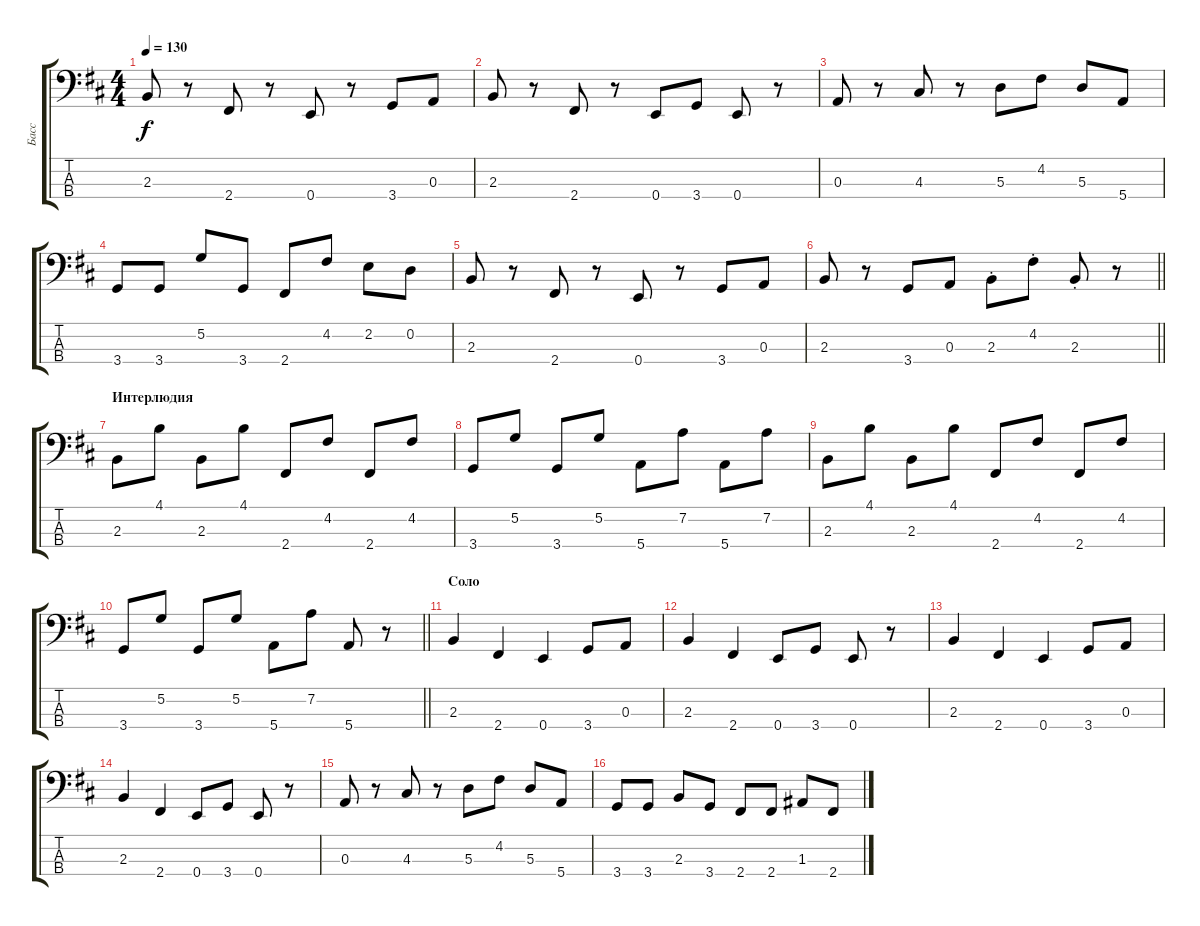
\track ("Басс" "Басс") {instrument electricbassfinger}
\staff {score tabs}
\tuning (G2 D2 A1 E1) {hide}
\ts (4 4)
\tempo 130
\clef f4
\ks bminor
2.3.8{dy f} r.8 2.4.8 r.8 0.4.8 r.8 3.4.8 0.3.8 |
2.3.8 r.8 2.4.8 r.8 0.4.8 3.4.8 0.4.8 r.8 |
0.3.8 r.8 4.3.8 r.8 5.3.8 4.2.8 5.3.8 5.4.8 |
3.4.8 3.4.8 5.2.8 3.4.8 2.4.8 4.2.8 2.2.8 0.2.8 |
2.3.8 r.8 2.4.8 r.8 0.4.8 r.8 3.4.8 0.3.8 |
\barLineRight lightlight
2.3.8 r.8 3.4.8 0.3.8 2.3{st}.8 4.2{st}.8 2.3{st}.8 r.8 |
\section ("" "Интерлюдия")
2.3.8 4.1.8 2.3.8 4.1.8 2.4.8 4.2.8 2.4.8 4.2.8 |
3.4.8 5.2.8 3.4.8 5.2.8 5.4.8 7.2.8 5.4.8 7.2.8 |
2.3.8 4.1.8 2.3.8 4.1.8 2.4.8 4.2.8 2.4.8 4.2.8 |
\barLineRight lightlight
3.4.8 5.2.8 3.4.8 5.2.8 5.4.8 7.2.8 5.4.8 r.8 |
\section ("" "Соло")
2.3.4 2.4.4 0.4.4 3.4.8 0.3.8 |
2.3.4 2.4.4 0.4.8 3.4.8 0.4.8 r.8 |
2.3.4 2.4.4 0.4.4 3.4.8 0.3.8 |
2.3.4 2.4.4 0.4.8 3.4.8 0.4.8 r.8 |
0.3.8 r.8 4.3.8 r.8 5.3.8 4.2.8 5.3.8 5.4.8 |
3.4.8 3.4.8 2.3.8 3.4.8 2.4.8 2.4.8 1.3.8 2.4.8
